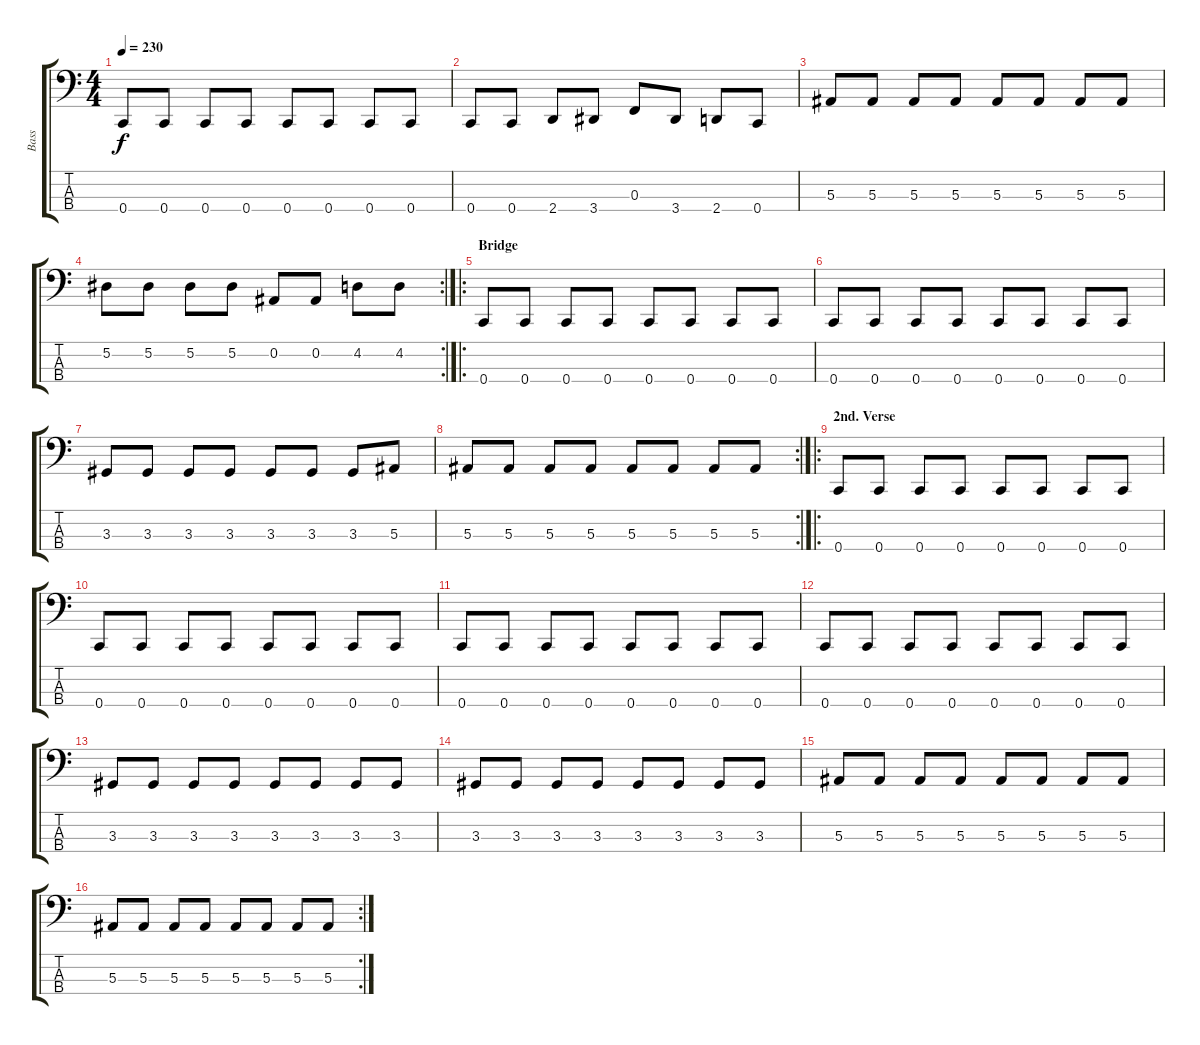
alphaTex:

\track ("Bass" "Bass") {instrument electricbasspick}
\staff {score tabs}
\tuning (Eb2 Bb1 F1 C1) {hide}
\ts (4 4)
\tempo 230
\clef f4
\ks c
0.4.8{dy f} 0.4.8 0.4.8 0.4.8 0.4.8 0.4.8 0.4.8 0.4.8 |
0.4.8 0.4.8 2.4.8 3.4.8 0.3.8 3.4.8 2.4.8 0.4.8 |
5.3.8 5.3.8 5.3.8 5.3.8 5.3.8 5.3.8 5.3.8 5.3.8 |
\rc 2
5.2.8 5.2.8 5.2.8 5.2.8 0.2.8 0.2.8 4.2.8 4.2.8 |
\ro
\section ("" "Bridge")
0.4.8 0.4.8 0.4.8 0.4.8 0.4.8 0.4.8 0.4.8 0.4.8 |
0.4.8 0.4.8 0.4.8 0.4.8 0.4.8 0.4.8 0.4.8 0.4.8 |
3.3.8 3.3.8 3.3.8 3.3.8 3.3.8 3.3.8 3.3.8 5.3.8 |
\rc 2
5.3.8 5.3.8 5.3.8 5.3.8 5.3.8 5.3.8 5.3.8 5.3.8 |
\ro
\section ("" "2nd. Verse")
0.4.8 0.4.8 0.4.8 0.4.8 0.4.8 0.4.8 0.4.8 0.4.8 |
0.4.8 0.4.8 0.4.8 0.4.8 0.4.8 0.4.8 0.4.8 0.4.8 |
0.4.8 0.4.8 0.4.8 0.4.8 0.4.8 0.4.8 0.4.8 0.4.8 |
0.4.8 0.4.8 0.4.8 0.4.8 0.4.8 0.4.8 0.4.8 0.4.8 |
3.3.8 3.3.8 3.3.8 3.3.8 3.3.8 3.3.8 3.3.8 3.3.8 |
3.3.8 3.3.8 3.3.8 3.3.8 3.3.8 3.3.8 3.3.8 3.3.8 |
5.3.8 5.3.8 5.3.8 5.3.8 5.3.8 5.3.8 5.3.8 5.3.8 |
\rc 2
5.3.8 5.3.8 5.3.8 5.3.8 5.3.8 5.3.8 5.3.8 5.3.8
